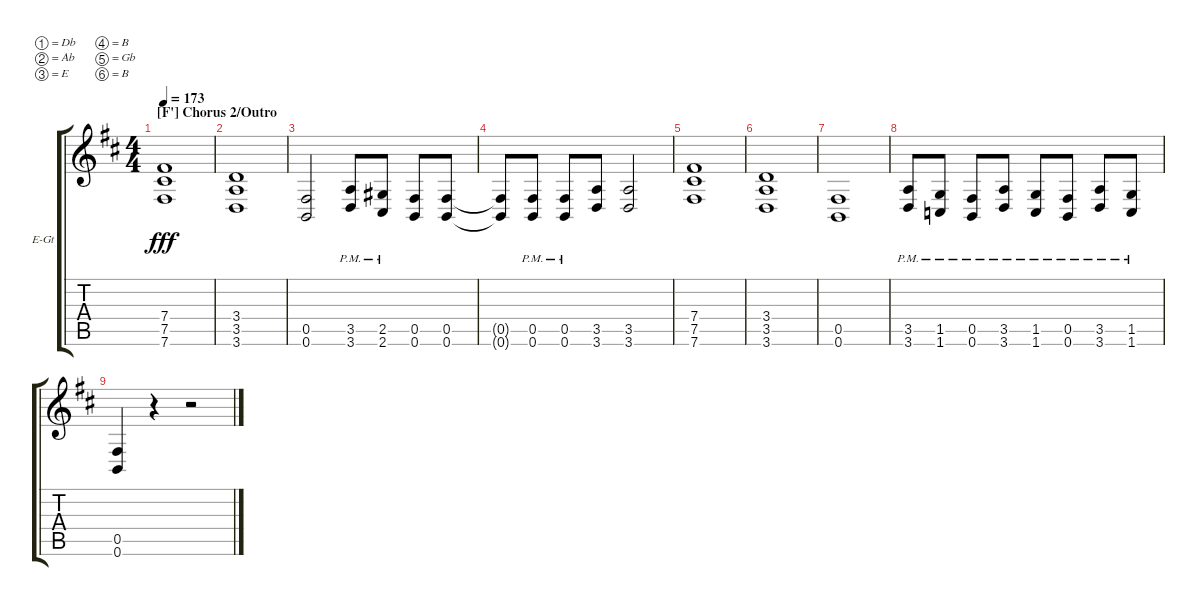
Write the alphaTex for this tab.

\defaultSystemsLayout 4
\bracketExtendMode groupsimilarinstruments
\firstSystemTrackNameOrientation horizontal
\otherSystemsTrackNameOrientation horizontal
\track ("Electric Guitar" "E-Gt") {instrument distortionguitar}
\staff {score tabs}
\tuning (Db4 Ab3 E3 B2 Gb2 B1)
\ts (4 4)
\section ("F'" "Chorus 2/Outro")
\tempo 173
\clef g2
\ks bminor
(7.6 7.5 7.4).1{dy fff} |
(3.6 3.4 3.5).1 |
(0.6 0.5).2 (3.6{pm} 3.5{pm}).8 (2.5{pm} 2.6{pm}).8 (0.6 0.5).8 (0.6 0.5).8 |
(0.5{t} 0.6{t}).8 (0.6{pm} 0.5{pm}).8 (0.6{pm} 0.5{pm}).8 (3.5 3.6).8 (3.6 3.5).2 |
(7.6 7.5 7.4).1 |
(3.6 3.4 3.5).1 |
(0.6 0.5).1 |
(3.6{pm} 3.5{pm}).8 (1.6{pm} 1.5{pm}).8 (0.6{pm} 0.5{pm}).8 (3.6{pm} 3.5{pm}).8 (1.6{pm} 1.5{pm}).8 (0.6{pm} 0.5{pm}).8 (3.6{pm} 3.5{pm}).8 (1.6{pm} 1.5{pm}).8 |
(0.6 0.5).4 r.4 r.2
